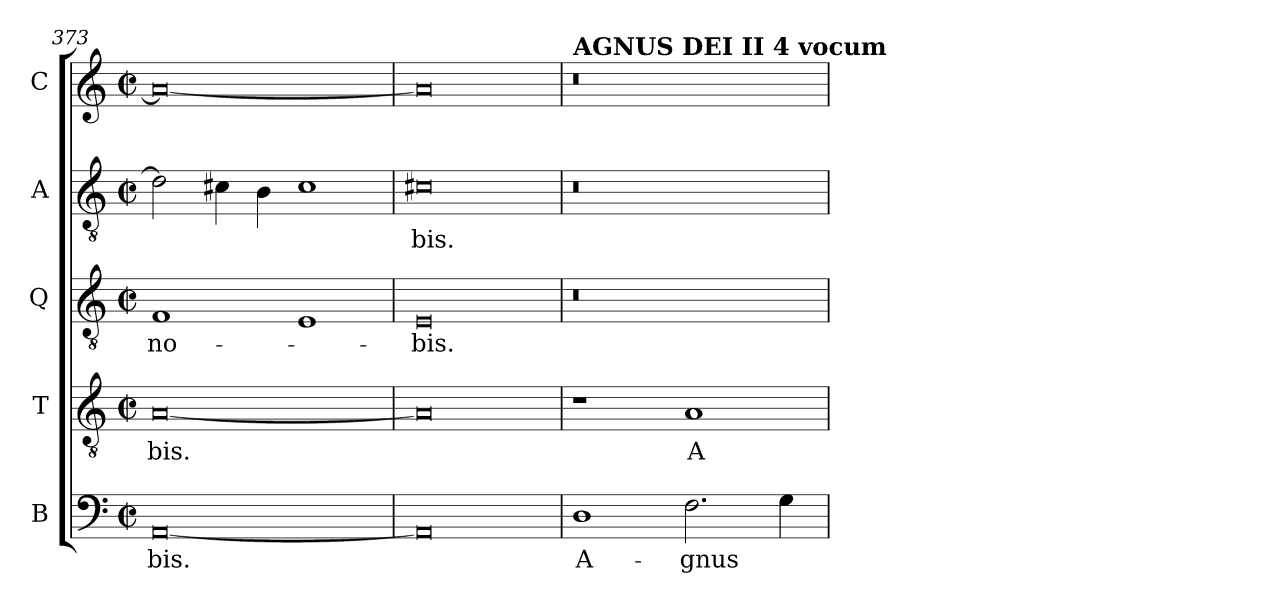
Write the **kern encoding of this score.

**kern	**text	**kern	**text	**kern	**text	**kern	**text	**kern
*part5	*part5	*part4	*part4	*part3	*part3	*part2	*part2	*part1
*staff5	*staff5	*staff4	*staff4	*staff3	*staff3	*staff2	*staff2	*staff1
*I"B	*	*I"T	*	*I"Q	*	*I"A	*	*I"C
*I'B	*	*I'T	*	*I'Q	*	*I'A	*	*I'C
*clefF4	*	*clefGv2	*	*clefGv2	*	*clefGv2	*	*clefG2
*M2/2	*	*M2/2	*	*M2/2	*	*M2/2	*	*M2/2
*met(c|)	*	*met(c|)	*	*met(c|)	*	*met(c|)	*	*met(c|)
=373	=373	=373	=373	=373	=373	=373	=373	=373
!	!LO:LY:b:cj	!	!LO:LY:b:cj	!	!LO:LY:b:cj	!	!	!
[<0AA	-bis.	[<0A	-bis.	1F	no-	2d\]	.	0a_<
.	.	.	.	.	.	4c#\	.	.
.	.	.	.	.	.	4B\	.	.
.	.	.	.	1E	.	1c#	.	.
=374	=374	=374	=374	=374	=374	=374	=374	=374
!	!	!	!	!	!LO:LY:b:cj	!	!LO:LY:b:cj	!
0AA]	.	0A]	.	0E	-bis.	0c#X	-bis.	0a]
!!LO:LB:g=z
=375	=375!	=375	=375!	=375	=375!	=375	=375!	=375!
!	!	!	!	!	!	!	!	!LO:TX:a:B:t=AGNUS DEI II 4 vocum
!	!LO:LY:b:cj	!	!	!	!	!	!	!
1D	A-	1r	.	0r	.	0r	.	0r
!	!LO:LY:b:cj	!	!LO:LY:b:cj	!	!	!	!	!
2.F\	-gnus	1A	A-	.	.	.	.	.
4G\	.	.	.	.	.	.	.	.
=	=	=	=	=	=	=	=	=
*-	*-	*-	*-	*-	*-	*-	*-	*-
